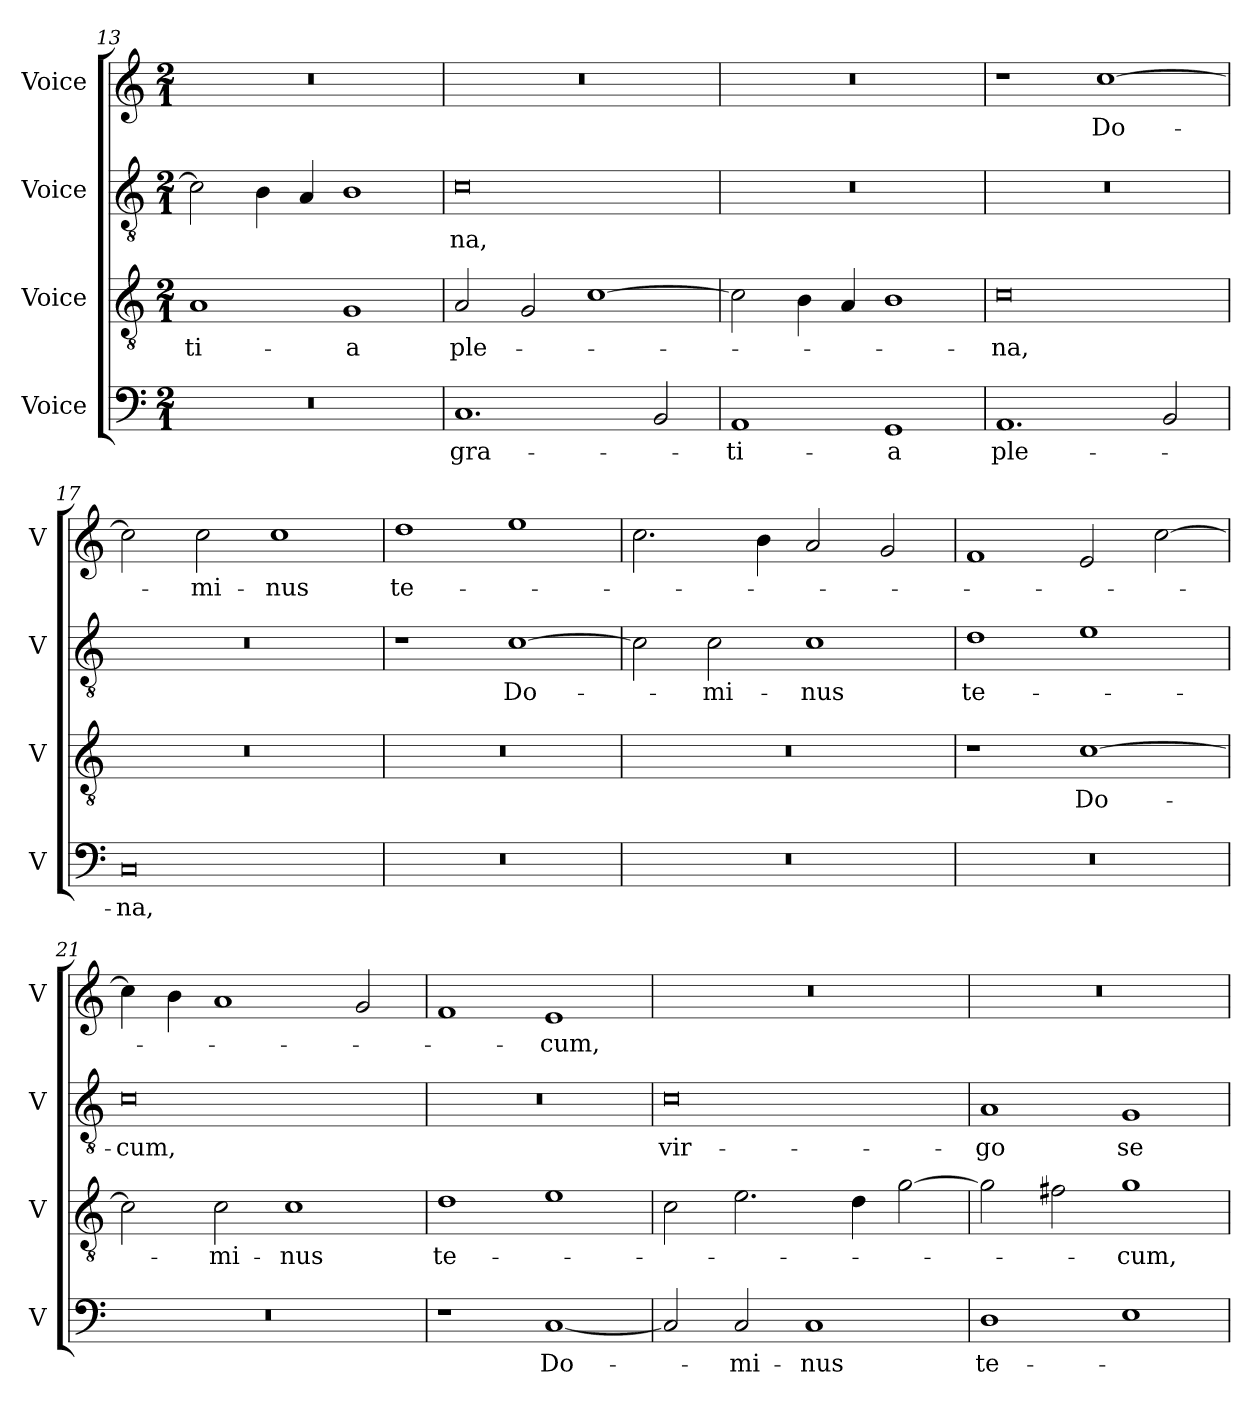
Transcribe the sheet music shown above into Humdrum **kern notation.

**kern	**text	**kern	**text	**kern	**text	**kern	**text
*part4	*part4	*part3	*part3	*part2	*part2	*part1	*part1
*staff4	*staff4	*staff3	*staff3	*staff2	*staff2	*staff1	*staff1
*I"Voice	*	*I"Voice	*	*I"Voice	*	*I"Voice	*
*I'V	*	*I'V	*	*I'V	*	*I'V	*
*clefF4	*	*clefGv2	*	*clefGv2	*	*clefG2	*
*k[]	*	*k[]	*	*k[]	*	*k[]	*
*M2/1	*	*M2/1	*	*M2/1	*	*M2/1	*
=13	=13	=13	=13	=13	=13	=13	=13
!	!	!	!LO:LY:b	!	!	!	!
0r	.	1A	-ti-	2c\]	.	0r	.
.	.	.	.	4B\	.	.	.
.	.	.	.	4A/	.	.	.
!	!	!	!LO:LY:b	!	!	!	!
.	.	1G	-a	1B	.	.	.
=14	=14	=14	=14	=14	=14	=14	=14
!	!LO:LY:b	!	!LO:LY:b	!	!LO:LY:b	!	!
1.C	gra-	2A/	ple-	0c	-na,	0r	.
.	.	2G/	.	.	.	.	.
.	.	[1c	.	.	.	.	.
2BB/	.	.	.	.	.	.	.
!!LO:PB:g=z
=15	=15	=15	=15	=15	=15	=15	=15
!	!LO:LY:b	!	!	!	!	!	!
1AA	-ti-	2c\]	.	0r	.	0r	.
.	.	4B\	.	.	.	.	.
.	.	4A/	.	.	.	.	.
!	!LO:LY:b	!	!	!	!	!	!
1GG	-a	1B	.	.	.	.	.
=16	=16	=16	=16	=16	=16	=16	=16
!	!LO:LY:b	!	!LO:LY:b	!	!	!	!
1.AA	ple-	0c	-na,	0r	.	1r	.
!	!	!	!	!	!	!	!LO:LY:b
.	.	.	.	.	.	[1cc	Do-
2BB/	.	.	.	.	.	.	.
=17	=17	=17	=17	=17	=17	=17	=17
!	!LO:LY:b	!	!	!	!	!	!
0C	-na,	0r	.	0r	.	2cc\]	.
!	!	!	!	!	!	!	!LO:LY:b
.	.	.	.	.	.	2cc\	-mi-
!	!	!	!	!	!	!	!LO:LY:b
.	.	.	.	.	.	1cc	-nus
=18	=18	=18	=18	=18	=18	=18	=18
!	!	!	!	!	!	!	!LO:LY:b
0r	.	0r	.	1r	.	1dd	te-
!	!	!	!	!	!LO:LY:b	!	!
.	.	.	.	[1c	Do-	1ee	.
!!LO:LB:g=z
=19	=19	=19	=19	=19	=19	=19	=19
0r	.	0r	.	2c\]	.	2.cc\	.
!	!	!	!	!	!LO:LY:b	!	!
.	.	.	.	2c\	-mi-	.	.
.	.	.	.	.	.	4b\	.
!	!	!	!	!	!LO:LY:b	!	!
.	.	.	.	1c	-nus	2a/	.
.	.	.	.	.	.	2g/	.
=20	=20	=20	=20	=20	=20	=20	=20
!	!	!	!	!	!LO:LY:b	!	!
0r	.	1r	.	1d	te-	1f	.
!	!	!	!LO:LY:b	!	!	!	!
.	.	[1c	Do-	1e	.	2e/	.
.	.	.	.	.	.	[2cc\	.
=21	=21	=21	=21	=21	=21	=21	=21
!	!	!	!	!	!LO:LY:b	!	!
0r	.	2c\]	.	0c	-cum,	4cc\]	.
.	.	.	.	.	.	4b\	.
!	!	!	!LO:LY:b	!	!	!	!
.	.	2c\	-mi-	.	.	1a	.
!	!	!	!LO:LY:b	!	!	!	!
.	.	1c	-nus	.	.	.	.
.	.	.	.	.	.	2g/	.
=22	=22	=22	=22	=22	=22	=22	=22
!	!	!	!LO:LY:b	!	!	!	!
1r	.	1d	te-	0r	.	1f	.
!	!LO:LY:b	!	!	!	!	!	!LO:LY:b
[1C	Do-	1e	.	.	.	1e	-cum,
!!LO:LB:g=z
=23	=23	=23	=23	=23	=23	=23	=23
!	!	!	!	!	!LO:LY:b	!	!
2C/]	.	2c\	.	0c	vir-	0r	.
!	!LO:LY:b	!	!	!	!	!	!
2C/	-mi-	2.e\	.	.	.	.	.
!	!LO:LY:b	!	!	!	!	!	!
1C	-nus	.	.	.	.	.	.
.	.	4d\	.	.	.	.	.
.	.	[2g\	.	.	.	.	.
=24	=24	=24	=24	=24	=24	=24	=24
!	!LO:LY:b	!	!	!	!LO:LY:b	!	!
1D	te-	2g\]	.	1A	-go	0r	.
.	.	2f#X\	.	.	.	.	.
!	!	!	!LO:LY:b	!	!LO:LY:b	!	!
1E	.	1g	-cum,	1G	se-	.	.
=	=	=	=	=	=	=	=
*-	*-	*-	*-	*-	*-	*-	*-
